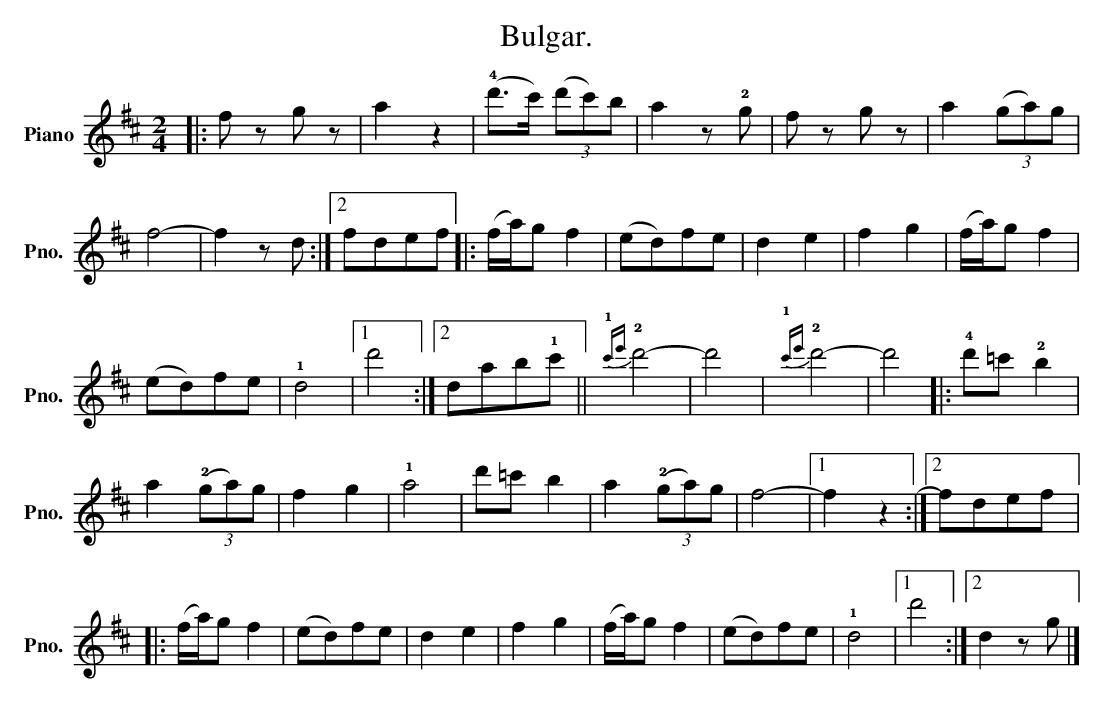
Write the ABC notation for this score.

X:1
T:Bulgar.
L:1/8
M:2/4
K:D
V:1 treble nm="Piano" snm="Pno."
V:1
|: f z g z | a2 z2 | (!4!d'>c') (3(d'c')b | a2 z !2!g | f z g z | a2 (3(ga)g |$ f4- | f2 z d :|2 %8
 fdef |: (f/a/)g f2 | (ed)fe | d2 e2 | f2 g2 | (f/a/)g f2 |$ (ed)fe | !1!d4 |1 d'4 :|2 dab!1!c' || %18
{!1!c'e'} !2!d'4- | d'4 |{!1!c'e'} !2!d'4- | d'4 |: !4!d'=c' !2!b2 |$ a2 (3(!2!ga)g | f2 g2 | %25
 !1!a4 | d'=c' b2 | a2 (3(!2!ga)g | f4- |1 f2 z2 :|2 fdef |:$ (f/a/)g f2 | (ed)fe | d2 e2 | f2 g2 | %35
 (f/a/)g f2 | (ed)fe | !1!d4 |1 d'4 :|2 d2 z g |] %40
